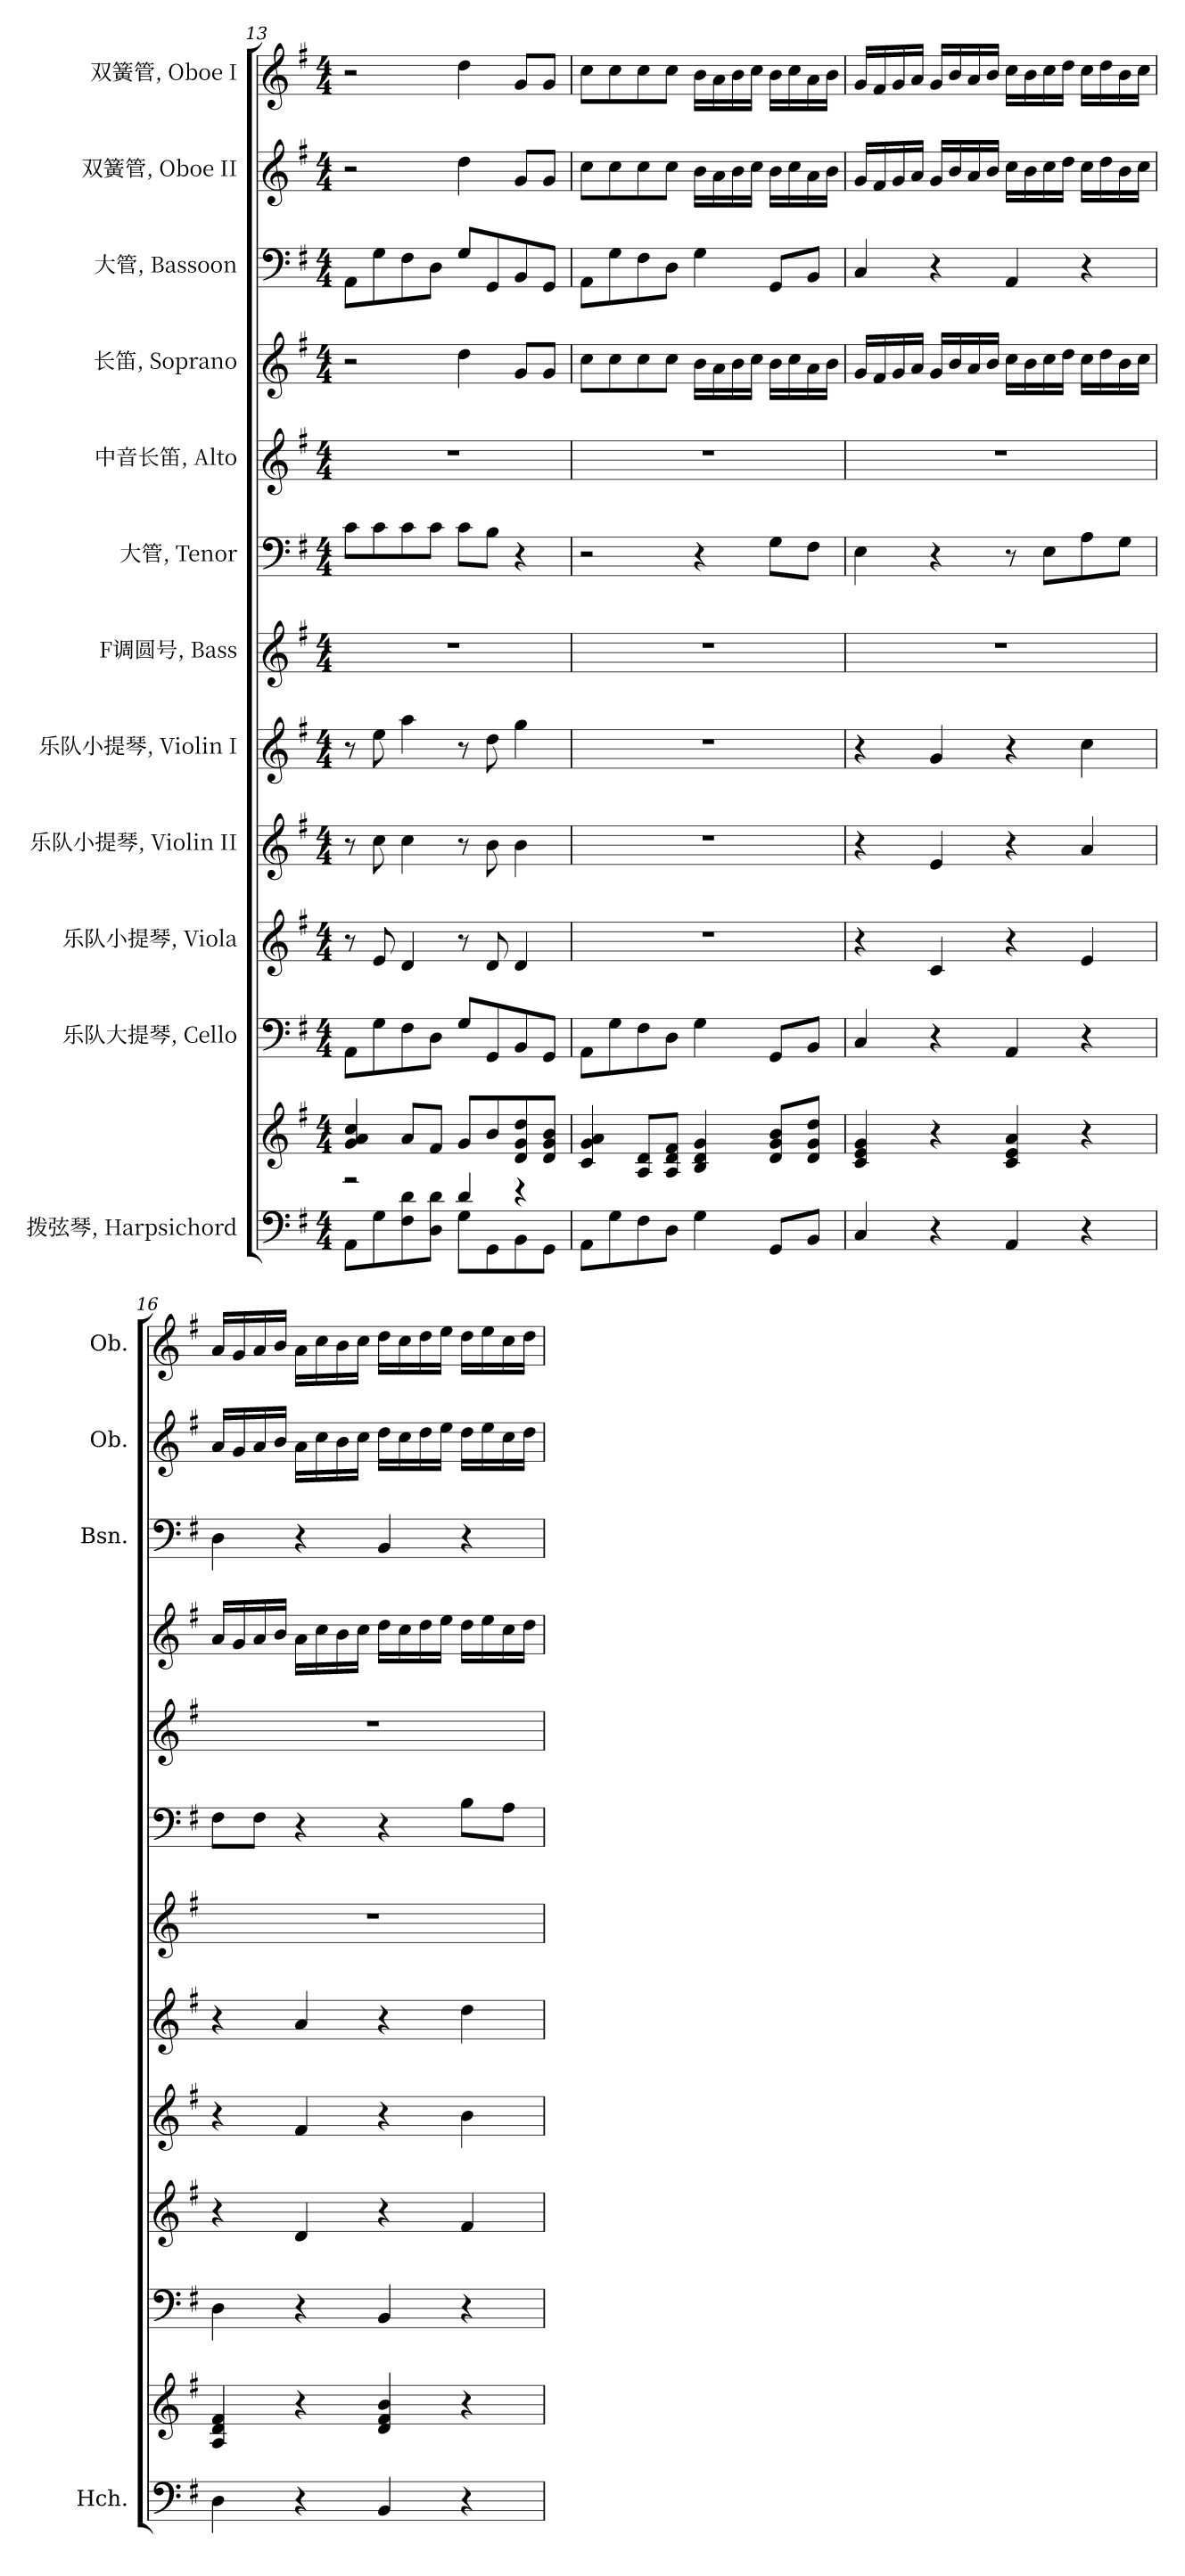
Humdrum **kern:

**kern	**kern	**kern	**kern	**kern	**kern	**kern	**kern	**kern	**kern	**kern	**kern	**kern
*part12	*part12	*part11	*part10	*part9	*part8	*part7	*part6	*part5	*part4	*part3	*part2	*part1
*staff13	*staff12	*staff11	*staff10	*staff9	*staff8	*staff7	*staff6	*staff5	*staff4	*staff3	*staff2	*staff1
*I"拨弦琴, Harpsichord	*	*I"乐队大提琴, Cello	*I"乐队小提琴, Viola	*I"乐队小提琴, Violin II	*I"乐队小提琴, Violin I	*I"F调圆号, Bass	*I"大管, Tenor	*I"中音长笛, Alto	*I"长笛, Soprano	*I"大管, Bassoon	*I"双簧管, Oboe II	*I"双簧管, Oboe I
*I'Hch.	*	*	*	*	*	*	*	*	*	*I'Bsn.	*I'Ob.	*I'Ob.
*clefF4	*clefG2	*clefF4	*clefG2	*clefG2	*clefG2	*clefG2	*clefF4	*clefG2	*clefG2	*clefF4	*clefG2	*clefG2
*	*	*	*	*	*	*ITrd4c7	*	*ITrd3c5	*	*	*	*
*k[f#]	*k[f#]	*k[f#]	*k[f#]	*k[f#]	*k[f#]	*k[]	*k[f#]	*k[f#c#]	*k[f#]	*k[f#]	*k[f#]	*k[f#]
*M4/4	*M4/4	*M4/4	*M4/4	*M4/4	*M4/4	*M4/4	*M4/4	*M4/4	*M4/4	*M4/4	*M4/4	*M4/4
=13	=13	=13	=13	=13	=13	=13	=13	=13	=13	=13	=13	=13
*^	*	*	*	*	*	*	*	*	*	*	*	*
2r	8AA\L	4g/ 4a/ 4cc/	8AA\L	8r	8r	8r	1r	8c\L	1r	2r	8AA\L	2r	2r
.	8G\	.	8G\	8e/	8cc\	8ee\	.	8c\	.	.	8G\	.	.
.	8F#\ 8d\	8a/L	8F#\	4d/	4cc\	4aa\	.	8c\	.	.	8F#\	.	.
.	8D\ 8d\J	8f#/J	8D\J	.	.	.	.	8c\J	.	.	8D\J	.	.
4d/	8G\L	8g/L	8G/L	8r	8r	8r	.	8c\L	.	4dd\	8G/L	4dd\	4dd\
.	8GG\	8b/	8GG/	8d/	8b\	8dd\	.	8B\J	.	.	8GG/	.	.
4r	8BB\	8d/ 8g/ 8dd/	8BB/	4d/	4b\	4gg\	.	4r	.	8g/L	8BB/	8g/L	8g/L
.	8GG\J	8d/ 8g/ 8b/J	8GG/J	.	.	.	.	.	.	8g/J	8GG/J	8g/J	8g/J
*v	*v	*	*	*	*	*	*	*	*	*	*	*	*
=14	=14	=14	=14	=14	=14	=14	=14	=14	=14	=14	=14	=14
8AA\L	4c/ 4g/ 4a/	8AA\L	1r	1r	1r	1r	2r	1r	8cc\L	8AA\L	8cc\L	8cc\L
8G\	.	8G\	.	.	.	.	.	.	8cc\	8G\	8cc\	8cc\
8F#\	8A/ 8d/L	8F#\	.	.	.	.	.	.	8cc\	8F#\	8cc\	8cc\
8D\J	8A/ 8d/ 8f#/J	8D\J	.	.	.	.	.	.	8cc\J	8D\J	8cc\J	8cc\J
4G\	4B/ 4d/ 4g/	4G\	.	.	.	.	4r	.	16b\LL	4G\	16b\LL	16b\LL
.	.	.	.	.	.	.	.	.	16a\	.	16a\	16a\
.	.	.	.	.	.	.	.	.	16b\	.	16b\	16b\
.	.	.	.	.	.	.	.	.	16cc\JJ	.	16cc\JJ	16cc\JJ
8GG/L	8d/ 8g/ 8b/L	8GG/L	.	.	.	.	8G\L	.	16b\LL	8GG/L	16b\LL	16b\LL
.	.	.	.	.	.	.	.	.	16cc\	.	16cc\	16cc\
8BB/J	8d/ 8g/ 8dd/J	8BB/J	.	.	.	.	8F#\J	.	16a\	8BB/J	16a\	16a\
.	.	.	.	.	.	.	.	.	16b\JJ	.	16b\JJ	16b\JJ
!!LO:PB:g=z
=15	=15	=15	=15	=15	=15	=15	=15	=15	=15	=15	=15	=15
4C/	4c/ 4e/ 4g/	4C/	4r	4r	4r	1r	4E\	1r	16g/LL	4C/	16g/LL	16g/LL
.	.	.	.	.	.	.	.	.	16f#/	.	16f#/	16f#/
.	.	.	.	.	.	.	.	.	16g/	.	16g/	16g/
.	.	.	.	.	.	.	.	.	16a/JJ	.	16a/JJ	16a/JJ
4r	4r	4r	4c/	4e/	4g/	.	4r	.	16g/LL	4r	16g/LL	16g/LL
.	.	.	.	.	.	.	.	.	16b/	.	16b/	16b/
.	.	.	.	.	.	.	.	.	16a/	.	16a/	16a/
.	.	.	.	.	.	.	.	.	16b/JJ	.	16b/JJ	16b/JJ
4AA/	4c/ 4e/ 4a/	4AA/	4r	4r	4r	.	8r	.	16cc\LL	4AA/	16cc\LL	16cc\LL
.	.	.	.	.	.	.	.	.	16b\	.	16b\	16b\
.	.	.	.	.	.	.	8E\L	.	16cc\	.	16cc\	16cc\
.	.	.	.	.	.	.	.	.	16dd\JJ	.	16dd\JJ	16dd\JJ
4r	4r	4r	4e/	4a/	4cc\	.	8A\	.	16cc\LL	4r	16cc\LL	16cc\LL
.	.	.	.	.	.	.	.	.	16dd\	.	16dd\	16dd\
.	.	.	.	.	.	.	8G\J	.	16b\	.	16b\	16b\
.	.	.	.	.	.	.	.	.	16cc\JJ	.	16cc\JJ	16cc\JJ
=16	=16	=16	=16	=16	=16	=16	=16	=16	=16	=16	=16	=16
4D\	4A/ 4d/ 4f#/	4D\	4r	4r	4r	1r	8F#\L	1r	16a/LL	4D\	16a/LL	16a/LL
.	.	.	.	.	.	.	.	.	16g/	.	16g/	16g/
.	.	.	.	.	.	.	8F#\J	.	16a/	.	16a/	16a/
.	.	.	.	.	.	.	.	.	16b/JJ	.	16b/JJ	16b/JJ
4r	4r	4r	4d/	4f#/	4a/	.	4r	.	16a\LL	4r	16a\LL	16a\LL
.	.	.	.	.	.	.	.	.	16cc\	.	16cc\	16cc\
.	.	.	.	.	.	.	.	.	16b\	.	16b\	16b\
.	.	.	.	.	.	.	.	.	16cc\JJ	.	16cc\JJ	16cc\JJ
4BB/	4d/ 4f#/ 4b/	4BB/	4r	4r	4r	.	4r	.	16dd\LL	4BB/	16dd\LL	16dd\LL
.	.	.	.	.	.	.	.	.	16cc\	.	16cc\	16cc\
.	.	.	.	.	.	.	.	.	16dd\	.	16dd\	16dd\
.	.	.	.	.	.	.	.	.	16ee\JJ	.	16ee\JJ	16ee\JJ
4r	4r	4r	4f#/	4b\	4dd\	.	8B\L	.	16dd\LL	4r	16dd\LL	16dd\LL
.	.	.	.	.	.	.	.	.	16ee\	.	16ee\	16ee\
.	.	.	.	.	.	.	8A\J	.	16cc\	.	16cc\	16cc\
.	.	.	.	.	.	.	.	.	16dd\JJ	.	16dd\JJ	16dd\JJ
=	=	=	=	=	=	=	=	=	=	=	=	=
*-	*-	*-	*-	*-	*-	*-	*-	*-	*-	*-	*-	*-
